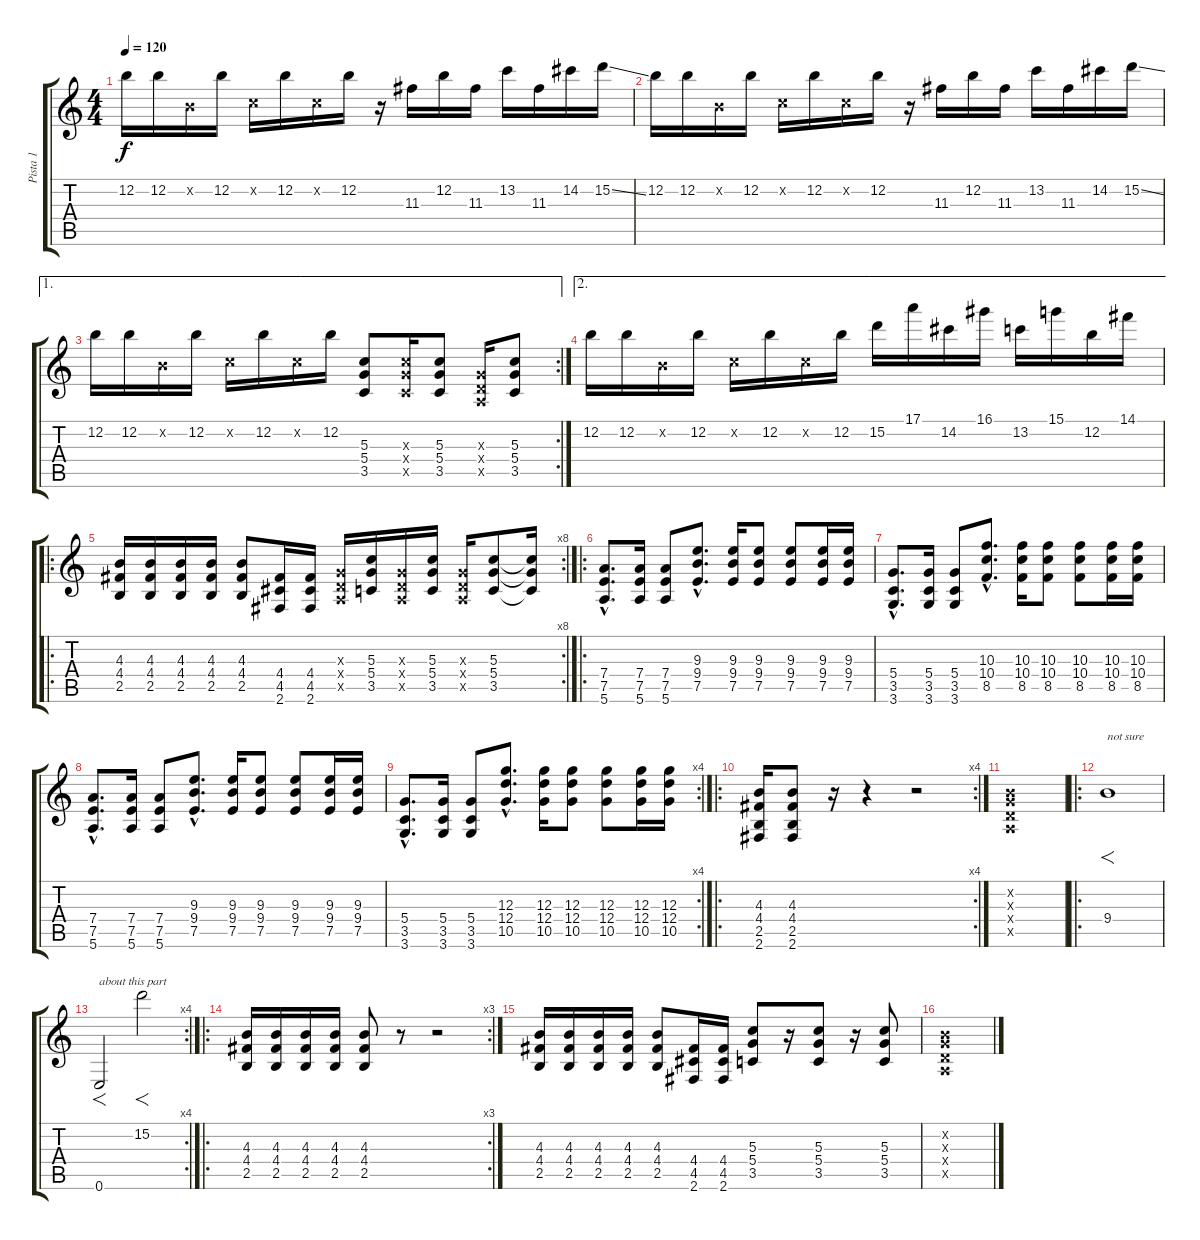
\track ("Pista 1" "Pista 1") {instrument distortionguitar}
\staff {score tabs}
\tuning (E4 B3 G3 D3 A2 E2) {hide}
\ts (4 4)
\tempo 120
\clef g2
\ks c
12.2.16{dy f} 12.2.16 0.2{x}.16 12.2.16 1.2{x}.16 12.2.16 1.2{x}.16 12.2.16 r.16 11.3.16 12.2.16 11.3.16 13.2.16 11.3.16 14.2.16 15.2{ss}.16 |
12.2.16 12.2.16 0.2{x}.16 12.2.16 1.2{x}.16 12.2.16 1.2{x}.16 12.2.16 r.16 11.3.16 12.2.16 11.3.16 13.2.16 11.3.16 14.2.16 15.2{ss}.16 |
\ae 1
\rc 2
12.2.16 12.2.16 0.2{x}.16 12.2.16 1.2{x}.16 12.2.16 1.2{x}.16 12.2.16 (5.3 5.4 3.5).8 (5.3{x} 5.4{x} 3.5{x}).16 (5.3 5.4 3.5).8 (0.3{x} 0.4{x} 0.5{x}).16 (5.3 5.4 3.5).8 |
\ae 2
12.2.16 12.2.16 0.2{x}.16 12.2.16 1.2{x}.16 12.2.16 1.2{x}.16 12.2.16 15.2.16 17.1.16 14.2.16 16.1.16 13.2.16 15.1.16 12.2.16 14.1.16 |
\ro
\rc 8
(4.3 4.4 2.5).16 (4.3 4.4 2.5).16 (4.3 4.4 2.5).16 (4.3 4.4 2.5).16 (4.3 4.4 2.5).8 (4.4 4.5 2.6).16 (4.4 4.5 2.6).16 (0.3{x} 0.4{x} 0.5{x}).16 (5.3 5.4 3.5).16 (0.3{x} 0.4{x} 0.5{x}).16 (5.3 5.4 3.5).16 (0.3{x} 0.4{x} 0.5{x}).16 (5.3 5.4 3.5).8 (5.3{t} 5.4{t} 3.5{t}).16 |
\ro
(7.4{hac} 7.5{hac} 5.6{hac}).8{d} (7.4 7.5 5.6).16 (7.4 7.5 5.6).8 (9.3{hac} 9.4{hac} 7.5{hac}).8{d} (9.3 9.4 7.5).16 (9.3 9.4 7.5).8 (9.3 9.4 7.5).8 (9.3 9.4 7.5).16 (9.3 9.4 7.5).16 |
(5.4{hac} 3.5{hac} 3.6{hac}).8{d} (5.4 3.5 3.6).16 (5.4 3.5 3.6).8 (10.3{hac} 10.4{hac} 8.5{hac}).8{d} (10.3 10.4 8.5).16 (10.3 10.4 8.5).8 (10.3 10.4 8.5).8 (10.3 10.4 8.5).16 (10.3 10.4 8.5).16 |
(7.4{hac} 7.5{hac} 5.6{hac}).8{d} (7.4 7.5 5.6).16 (7.4 7.5 5.6).8 (9.3{hac} 9.4{hac} 7.5{hac}).8{d} (9.3 9.4 7.5).16 (9.3 9.4 7.5).8 (9.3 9.4 7.5).8 (9.3 9.4 7.5).16 (9.3 9.4 7.5).16 |
\rc 4
(5.4{hac} 3.5{hac} 3.6{hac}).8{d} (5.4 3.5 3.6).16 (5.4 3.5 3.6).8 (12.3{hac} 12.4{hac} 10.5{hac}).8{d} (12.3 12.4 10.5).16 (12.3 12.4 10.5).8 (12.3 12.4 10.5).8 (12.3 12.4 10.5).16 (12.3 12.4 10.5).16 |
\ro
\rc 4
(4.3 4.4 2.5 2.6).16 (4.3 4.4 2.5 2.6).8 r.16 r.4 r.2 |
(0.2{x} 0.3{x} 0.4{x} 0.5{x}).1 |
\ro
9.4.1{f txt "not sure "} |
\rc 4
0.6.2{f txt "about this part"} 15.2.2{f} |
\ro
\rc 3
(4.3 4.4 2.5).16 (4.3 4.4 2.5).16 (4.3 4.4 2.5).16 (4.3 4.4 2.5).16 (4.3 4.4 2.5).8 r.8 r.2 |
(4.3 4.4 2.5).16 (4.3 4.4 2.5).16 (4.3 4.4 2.5).16 (4.3 4.4 2.5).16 (4.3 4.4 2.5).8 (4.4 4.5 2.6).16 (4.4 4.5 2.6).16 (5.3 5.4 3.5).8 r.16 (5.3 5.4 3.5).8 r.16 (5.3 5.4 3.5).8 |
(0.2{x} 0.3{x} 0.4{x} 0.5{x}).1
